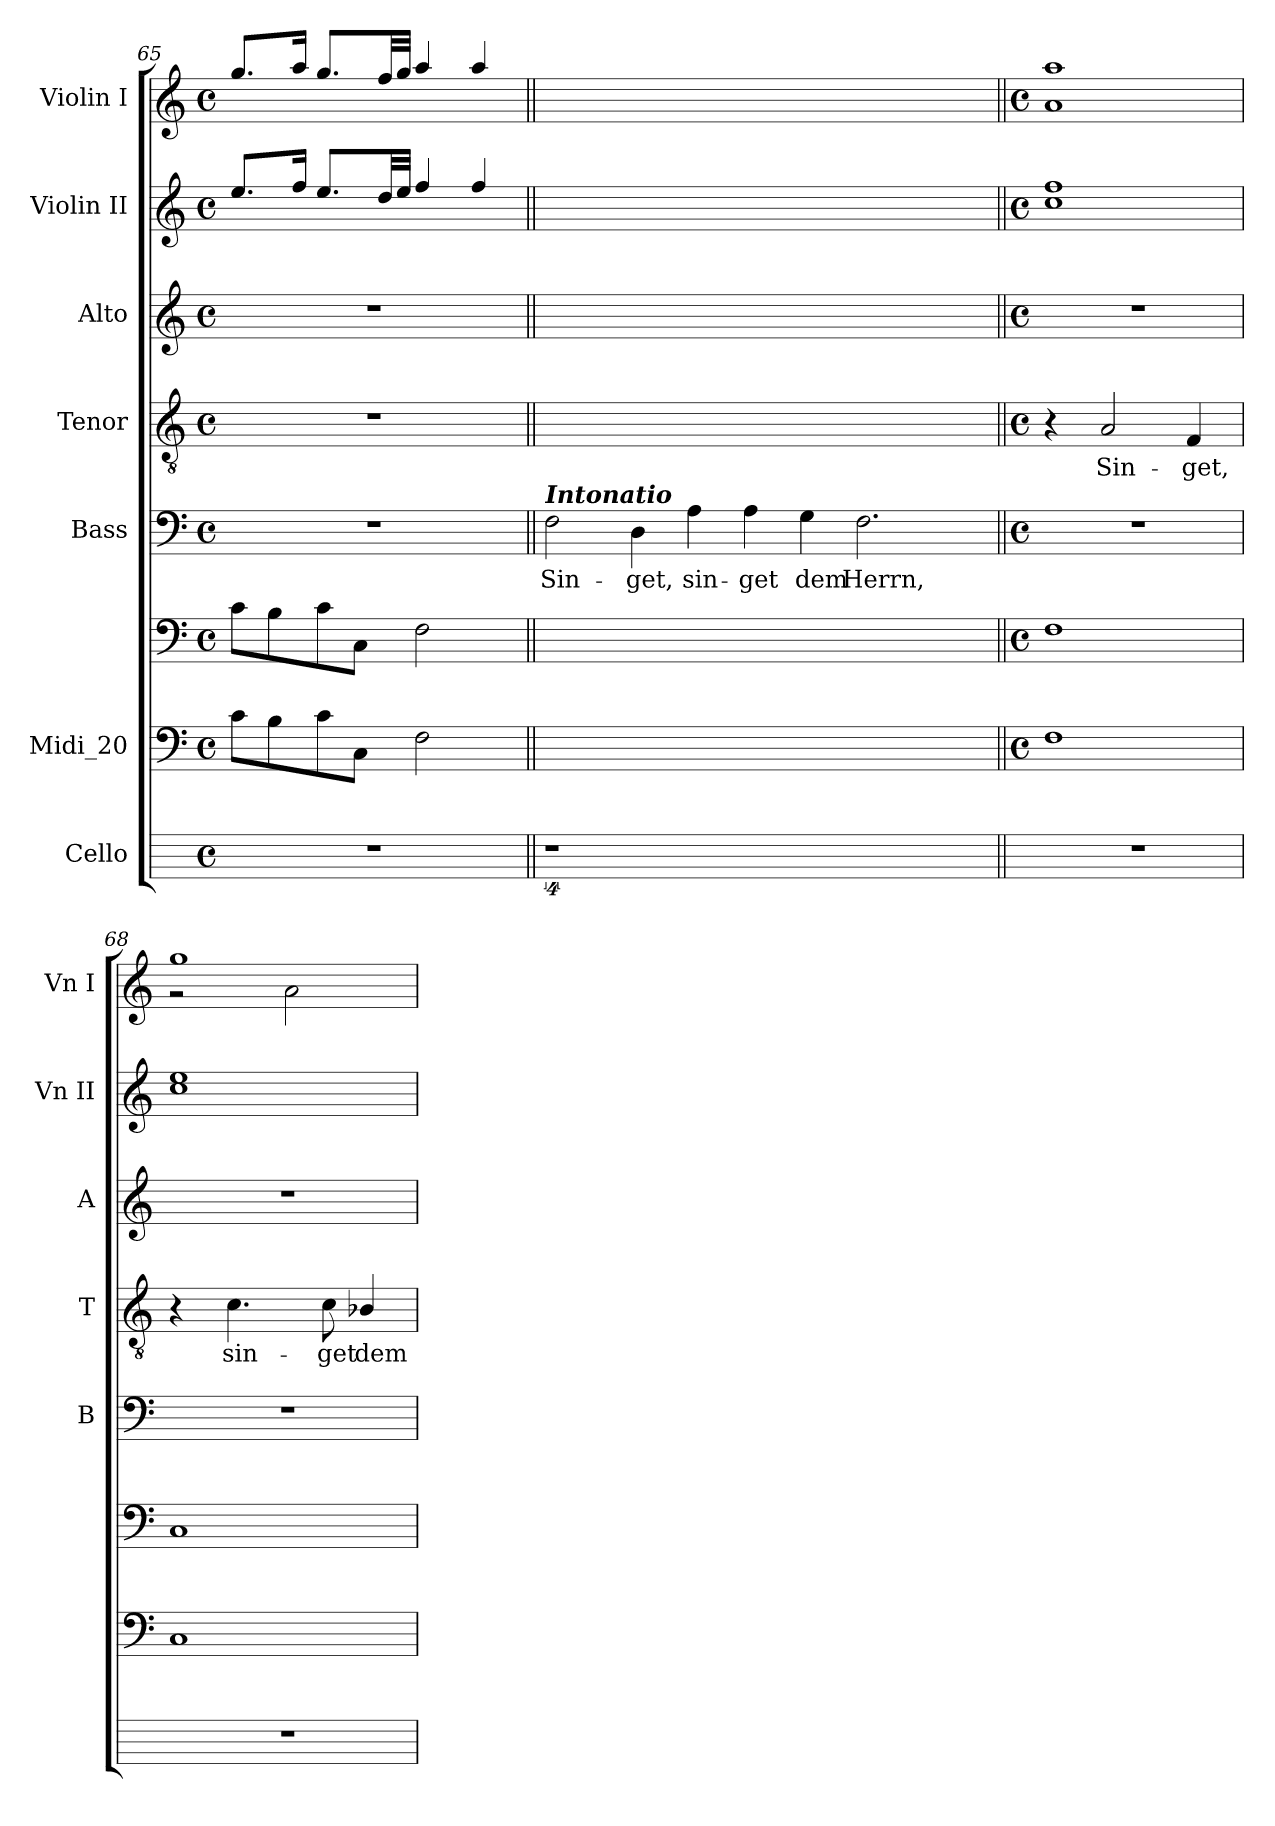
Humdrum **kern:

**kern	**kern	**kern	**kern	**text	**kern	**text	**kern	**kern	**kern
*part7	*part6	*part6	*part5	*part5	*part4	*part4	*part3	*part2	*part1
*staff8	*staff7	*staff6	*staff5	*staff5	*staff4	*staff4	*staff3	*staff2	*staff1
*I"Cello	*I"Midi_20	*	*I"Bass	*	*I"Tenor	*	*I"Alto	*I"Violin II	*I"Violin I
*	*	*	*I'B	*	*I'T	*	*I'A	*I'Vn II	*I'Vn I
*	*	*clefF4	*clefF4	*	*clefGv2	*	*clefG2	*clefG2	*clefG2
*	*k[]	*k[]	*k[]	*	*k[]	*	*k[]	*k[]	*k[]
*	*C:	*C:	*C:	*	*C:	*	*C:	*C:	*C:
*M4/4	*M4/4	*M4/4	*M4/4	*	*M4/4	*	*M4/4	*M4/4	*M4/4
*met(c)	*met(c)	*met(c)	*met(c)	*	*met(c)	*	*met(c)	*met(c)	*met(c)
=65	=65	=65	=65	=65	=65	=65	=65	=65	=65
*	*	*	*	*	*	*	*	*^	*^
1r	8cL	8cL	1r	.	1r	.	1r	8.eeL	1ryy	8.ggL	1ryy
.	8B	8B	.	.	.	.	.	.	.	.	.
.	.	.	.	.	.	.	.	16ffJ	.	16aaJ	.
.	8c	8c	.	.	.	.	.	8.eeL	.	8.ggL	.
.	8CJ	8CJ	.	.	.	.	.	.	.	.	.
.	.	.	.	.	.	.	.	32ddLL	.	32ffLL	.
.	.	.	.	.	.	.	.	32eeJJJ	.	32ggJJJ	.
.	2F	2F	.	.	.	.	.	4ff	.	4aa	.
.	.	.	.	.	.	.	.	4ff	.	4aa	.
=66||	=66||	=66||	=66||	=66||	=66||	=66||	=66||	=66||	=66||	=66||	=66||
!	!	!	!LO:TX:a:Bi:t=Intonatio	!	!	!	!	!	!	!	!
!	!	!	!	!LO:LY:b	!	!	!	!	!	!	!
4%9r	0ryy	0ryy	2F	Sin-	0ryy	.	0ryy	0ryy	0ryy	0ryy	0ryy
!	!	!	!	!LO:LY:b	!	!	!	!	!	!	!
.	.	.	4D	-get,	.	.	.	.	.	.	.
!	!	!	!	!LO:LY:b	!	!	!	!	!	!	!
.	.	.	4A	sin-	.	.	.	.	.	.	.
!	!	!	!	!LO:LY:b	!	!	!	!	!	!	!
.	.	.	4A	-get	.	.	.	.	.	.	.
!	!	!	!	!LO:LY:b	!	!	!	!	!	!	!
.	.	.	4G	dem	.	.	.	.	.	.	.
!	!	!	!	!LO:LY:b	!	!	!	!	!	!	!
.	.	.	2.F	Herrn,	.	.	.	.	.	.	.
.	4ryy	4ryy	.	.	4ryy	.	4ryy	4ryy	4ryy	4ryy	4ryy
=67||	=67||	=67||	=67||	=67||	=67||	=67||	=67||	=67||	=67||	=67||	=67||
*	*M4/4	*M4/4	*M4/4	*	*M4/4	*	*M4/4	*M4/4	*	*M4/4	*
*	*met(c)	*met(c)	*met(c)	*	*met(c)	*	*met(c)	*met(c)	*	*met(c)	*
1r	1F	1F	1r	.	4r	.	1r	1ff	1cc\	1aa	1a\
!	!	!	!	!	!	!LO:LY:b	!	!	!	!	!
.	.	.	.	.	2A	Sin-	.	.	.	.	.
!	!	!	!	!	!	!LO:LY:b	!	!	!	!	!
.	.	.	.	.	4F	-get,	.	.	.	.	.
=68	=68	=68	=68	=68	=68	=68	=68	=68	=68	=68	=68
1r	1C	1C	1r	.	4r	.	1r	1ee	1cc\	1gg	2r
!	!	!	!	!	!	!LO:LY:b	!	!	!	!	!
.	.	.	.	.	4.c	sin-	.	.	.	.	.
.	.	.	.	.	.	.	.	.	.	.	2a\
!	!	!	!	!	!	!LO:LY:b	!	!	!	!	!
.	.	.	.	.	8c	-get	.	.	.	.	.
!	!	!	!	!	!	!LO:LY:b	!	!	!	!	!
.	.	.	.	.	4B-X/	dem	.	.	.	.	.
*	*	*	*	*	*	*	*	*v	*v	*	*
*	*	*	*	*	*	*	*	*	*v	*v
=	=	=	=	=	=	=	=	=	=
*-	*-	*-	*-	*-	*-	*-	*-	*-	*-
